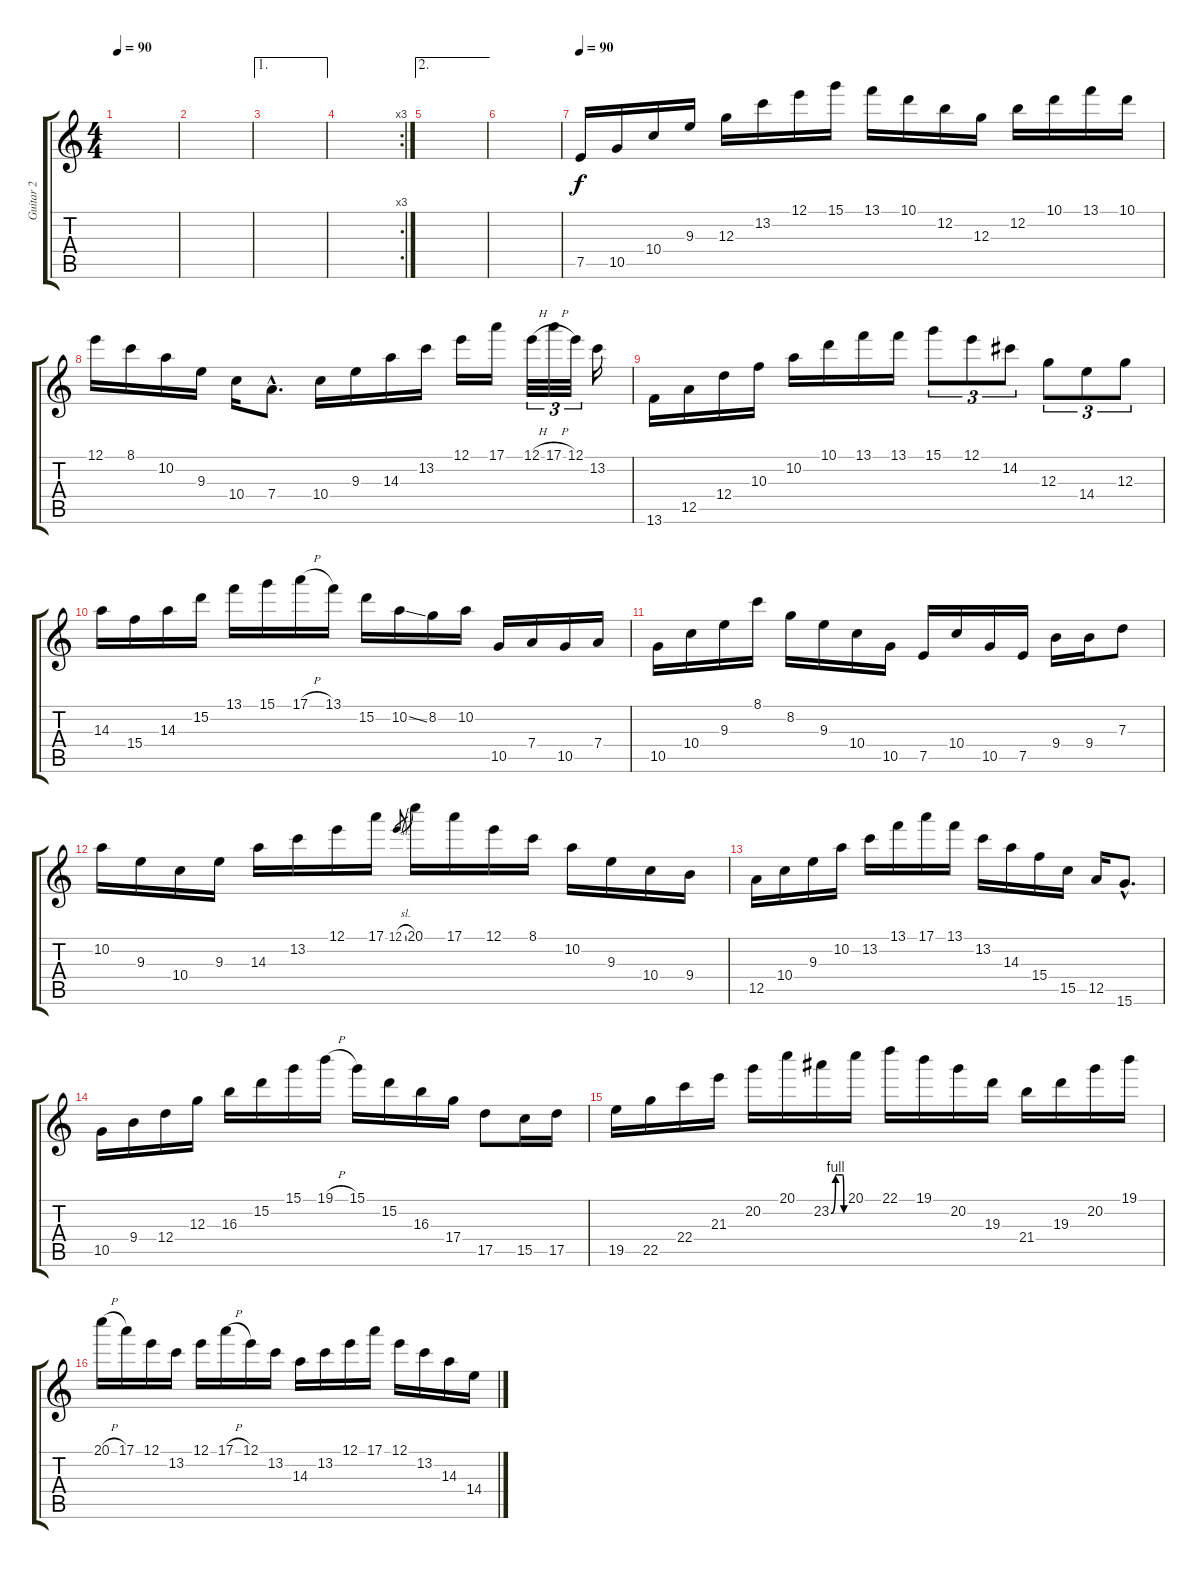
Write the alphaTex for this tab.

\track ("Guitar 2" "Guitar 2") {instrument overdrivenguitar}
\staff {score tabs}
\tuning (E4 B3 G3 D3 A2 E2) {hide}
\ts (4 4)
\tempo 90
\clef g2
\ks c
|
|
\ae 1
|
\rc 3
|
\ae 2
|
|
\tempo 90
7.5.16{dy f} 10.5.16 10.4.16 9.3.16 12.3.16 13.2.16 12.1.16 15.1.16 13.1.16 10.1.16 12.2.16 12.3.16 12.2.16 10.1.16 13.1.16 10.1.16 |
12.1.16 8.1.16 10.2.16 9.3.16 10.4.16 7.4{hac}.8{d} 10.4.16 9.3.16 14.3.16 13.2.16 12.1.16 17.1.16 12.1{h}.32{tu (3 2)} 17.1{h}.32{tu (3 2)} 12.1.32{tu (3 2)} 13.2.16 |
13.6.16 12.5.16 12.4.16 10.3.16 10.2.16 10.1.16 13.1.16 13.1.16 15.1.8{tu (3 2)} 12.1.8{tu (3 2)} 14.2.8{tu (3 2)} 12.3.8{tu (3 2)} 14.4.8{tu (3 2)} 12.3.8{tu (3 2)} |
14.3.16 15.4.16 14.3.16 15.2.16 13.1.16 15.1.16 17.1{h}.16 13.1.16 15.2.16 10.2{ss}.16 8.2.16 10.2.16 10.5.16 7.4.16 10.5.16 7.4.16 |
10.5.16 10.4.16 9.3.16 8.1.16 8.2.16 9.3.16 10.4.16 10.5.16 7.5.16 10.4.16 10.5.16 7.5.16 9.4.16 9.4.16 7.3.8 |
10.2.16 9.3.16 10.4.16 9.3.16 14.3.16 13.2.16 12.1.16 17.1.16 12.1{sl}.8{gr} 20.1.16 17.1.16 12.1.16 8.1.16 10.2.16 9.3.16 10.4.16 9.4.16 |
12.5.16 10.4.16 9.3.16 10.2.16 13.2.16 13.1.16 17.1.16 13.1.16 13.2.16 14.3.16 15.4.16 15.5.16 12.5.16 15.6{hac}.8{d} |
10.5.16 9.4.16 12.4.16 12.3.16 16.3.16 15.2.16 15.1.16 19.1{h}.16 15.1.16 15.2.16 16.3.16 17.4.16 17.5.8 15.5.16 17.5.16 |
19.5.16 22.5.16 22.4.16 21.3.16 20.2.16 20.1.16 23.2{be (custom 0 0 21 4 30 4 55 4 60 0)}.16 20.1.16 22.1.16 19.1.16 20.2.16 19.3.16 21.4.16 19.3.16 20.2.16 19.1.16 |
20.1{h}.16 17.1.16 12.1.16 13.2.16 12.1.16 17.1{h}.16 12.1.16 13.2.16 14.3.16 13.2.16 12.1.16 17.1.16 12.1.16 13.2.16 14.3.16 14.4.16
